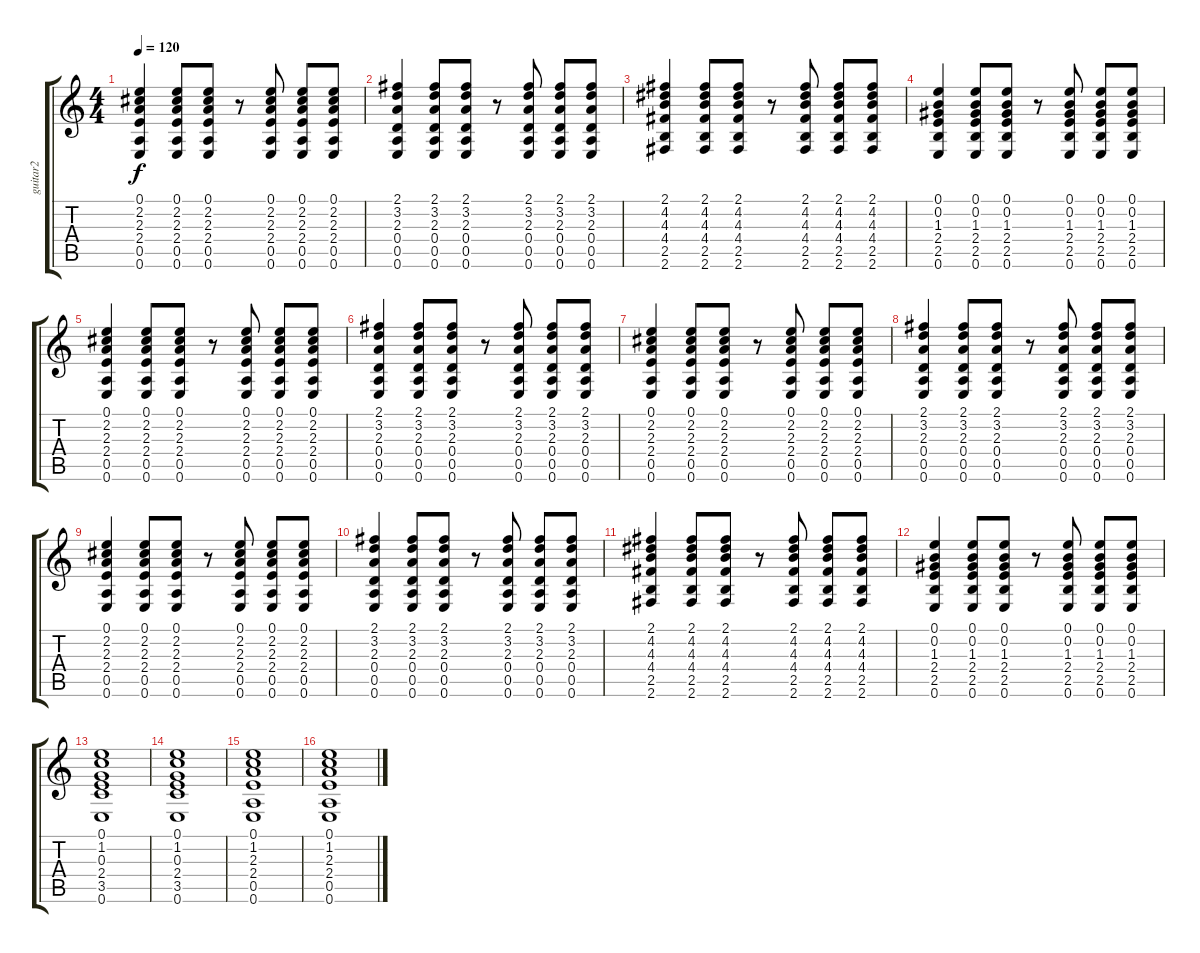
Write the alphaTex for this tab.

\track ("guitar2" "guitar2") {instrument acousticguitarnylon}
\staff {score tabs}
\tuning (E4 B3 G3 D3 A2 E2) {hide}
\ts (4 4)
\tempo 120
\clef g2
\ks c
(0.1 2.2 2.3 2.4 0.5 0.6).4{dy f} (0.1 2.2 2.3 2.4 0.5 0.6).8 (0.1 2.2 2.3 2.4 0.5 0.6).8 r.8 (0.1 2.2 2.3 2.4 0.5 0.6).8 (0.1 2.2 2.3 2.4 0.5 0.6).8 (0.1 2.2 2.3 2.4 0.5 0.6).8 |
(2.1 3.2 2.3 0.4 0.5 0.6).4 (2.1 3.2 2.3 0.4 0.5 0.6).8 (2.1 3.2 2.3 0.4 0.5 0.6).8 r.8 (2.1 3.2 2.3 0.4 0.5 0.6).8 (2.1 3.2 2.3 0.4 0.5 0.6).8 (2.1 3.2 2.3 0.4 0.5 0.6).8 |
(2.1 4.2 4.3 4.4 2.5 2.6).4 (2.1 4.2 4.3 4.4 2.5 2.6).8 (2.1 4.2 4.3 4.4 2.5 2.6).8 r.8 (2.1 4.2 4.3 4.4 2.5 2.6).8 (2.1 4.2 4.3 4.4 2.5 2.6).8 (2.1 4.2 4.3 4.4 2.5 2.6).8 |
(0.1 0.2 1.3 2.4 2.5 0.6).4 (0.1 0.2 1.3 2.4 2.5 0.6).8 (0.1 0.2 1.3 2.4 2.5 0.6).8 r.8 (0.1 0.2 1.3 2.4 2.5 0.6).8 (0.1 0.2 1.3 2.4 2.5 0.6).8 (0.1 0.2 1.3 2.4 2.5 0.6).8 |
(0.1 2.2 2.3 2.4 0.5 0.6).4 (0.1 2.2 2.3 2.4 0.5 0.6).8 (0.1 2.2 2.3 2.4 0.5 0.6).8 r.8 (0.1 2.2 2.3 2.4 0.5 0.6).8 (0.1 2.2 2.3 2.4 0.5 0.6).8 (0.1 2.2 2.3 2.4 0.5 0.6).8 |
(2.1 3.2 2.3 0.4 0.5 0.6).4 (2.1 3.2 2.3 0.4 0.5 0.6).8 (2.1 3.2 2.3 0.4 0.5 0.6).8 r.8 (2.1 3.2 2.3 0.4 0.5 0.6).8 (2.1 3.2 2.3 0.4 0.5 0.6).8 (2.1 3.2 2.3 0.4 0.5 0.6).8 |
(0.1 2.2 2.3 2.4 0.5 0.6).4 (0.1 2.2 2.3 2.4 0.5 0.6).8 (0.1 2.2 2.3 2.4 0.5 0.6).8 r.8 (0.1 2.2 2.3 2.4 0.5 0.6).8 (0.1 2.2 2.3 2.4 0.5 0.6).8 (0.1 2.2 2.3 2.4 0.5 0.6).8 |
(2.1 3.2 2.3 0.4 0.5 0.6).4 (2.1 3.2 2.3 0.4 0.5 0.6).8 (2.1 3.2 2.3 0.4 0.5 0.6).8 r.8 (2.1 3.2 2.3 0.4 0.5 0.6).8 (2.1 3.2 2.3 0.4 0.5 0.6).8 (2.1 3.2 2.3 0.4 0.5 0.6).8 |
(0.1 2.2 2.3 2.4 0.5 0.6).4 (0.1 2.2 2.3 2.4 0.5 0.6).8 (0.1 2.2 2.3 2.4 0.5 0.6).8 r.8 (0.1 2.2 2.3 2.4 0.5 0.6).8 (0.1 2.2 2.3 2.4 0.5 0.6).8 (0.1 2.2 2.3 2.4 0.5 0.6).8 |
(2.1 3.2 2.3 0.4 0.5 0.6).4 (2.1 3.2 2.3 0.4 0.5 0.6).8 (2.1 3.2 2.3 0.4 0.5 0.6).8 r.8 (2.1 3.2 2.3 0.4 0.5 0.6).8 (2.1 3.2 2.3 0.4 0.5 0.6).8 (2.1 3.2 2.3 0.4 0.5 0.6).8 |
(2.1 4.2 4.3 4.4 2.5 2.6).4 (2.1 4.2 4.3 4.4 2.5 2.6).8 (2.1 4.2 4.3 4.4 2.5 2.6).8 r.8 (2.1 4.2 4.3 4.4 2.5 2.6).8 (2.1 4.2 4.3 4.4 2.5 2.6).8 (2.1 4.2 4.3 4.4 2.5 2.6).8 |
(0.1 0.2 1.3 2.4 2.5 0.6).4 (0.1 0.2 1.3 2.4 2.5 0.6).8 (0.1 0.2 1.3 2.4 2.5 0.6).8 r.8 (0.1 0.2 1.3 2.4 2.5 0.6).8 (0.1 0.2 1.3 2.4 2.5 0.6).8 (0.1 0.2 1.3 2.4 2.5 0.6).8 |
(0.1 1.2 0.3 2.4 3.5 0.6).1 |
(0.1 1.2 0.3 2.4 3.5 0.6).1 |
(0.1 1.2 2.3 2.4 0.5 0.6).1 |
(0.1 1.2 2.3 2.4 0.5 0.6).1
